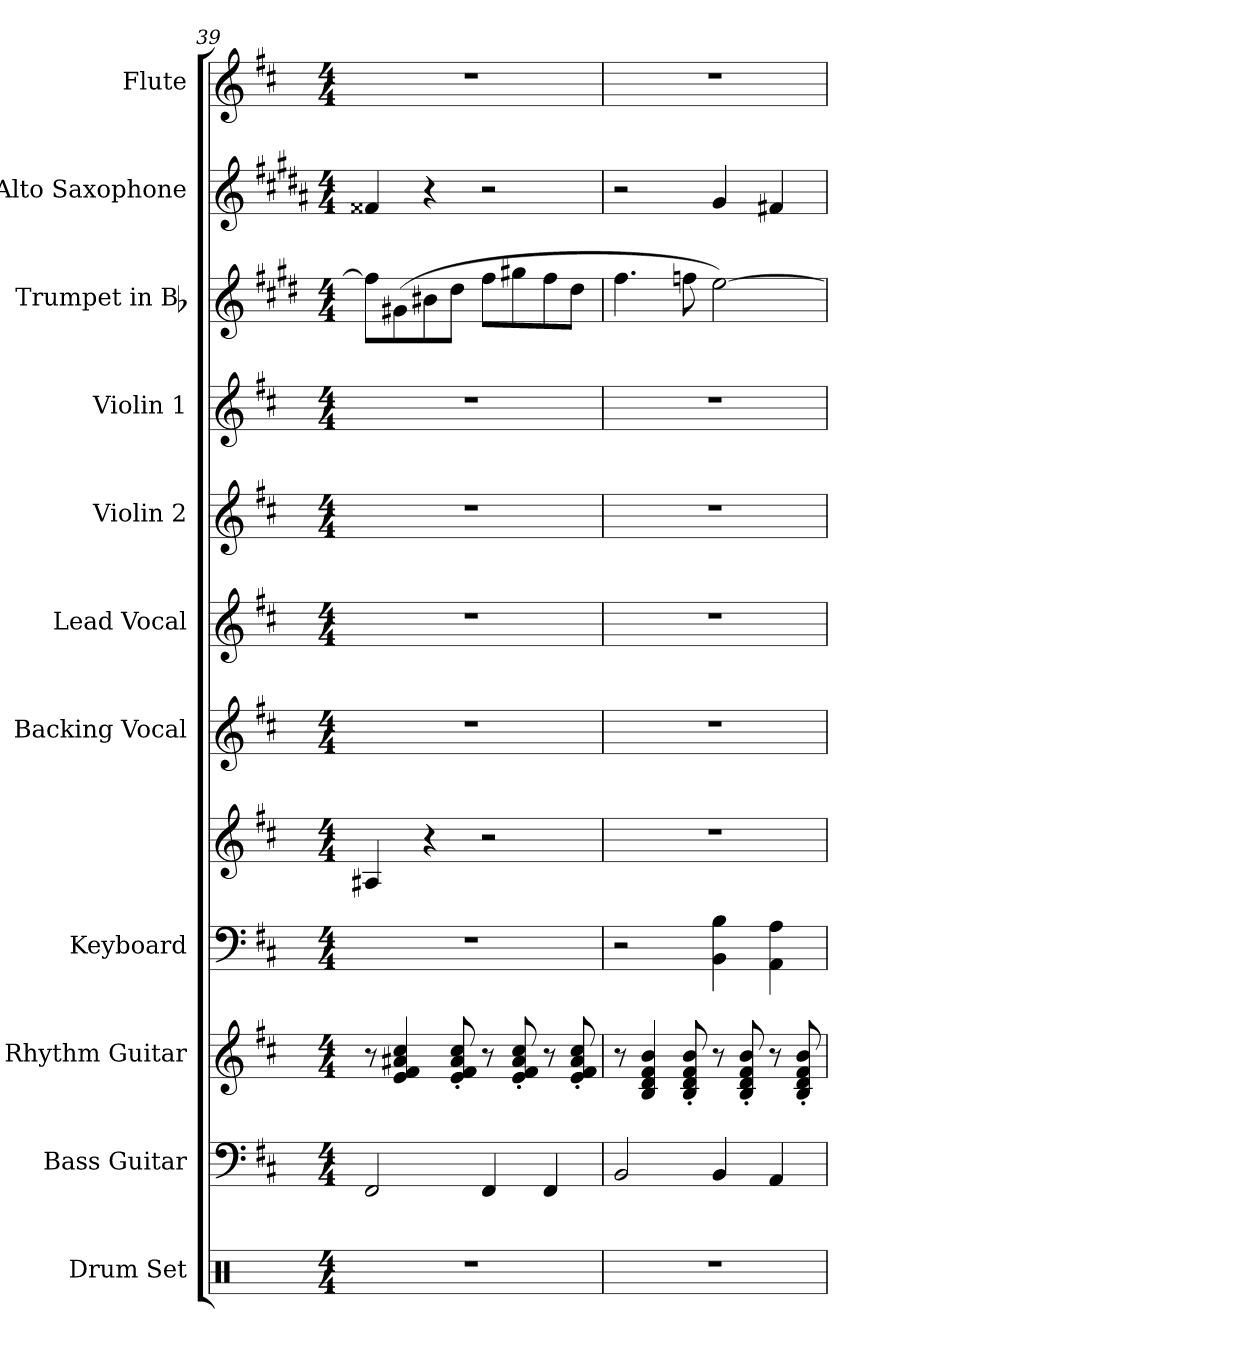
**kern	**kern	**kern	**kern	**kern	**kern	**kern	**kern	**kern	**kern	**kern	**kern
*part11	*part10	*part9	*part8	*part8	*part7	*part6	*part5	*part4	*part3	*part2	*part1
*staff12	*staff11	*staff10	*staff9	*staff8	*staff7	*staff6	*staff5	*staff4	*staff3	*staff2	*staff1
*I"Drum Set	*I"Bass Guitar	*I"Rhythm Guitar	*I"Keyboard	*	*I"Backing Vocal	*I"Lead Vocal	*I"Violin 2	*I"Violin 1	*I"Trumpet in Bb	*I"Alto Saxophone	*I"Flute
*I'Dr.	*I'Bass	*I'Rhy.	*I'Kbd.	*	*	*	*I'Vln. 2	*I'Vln. 1	*I'Tpt.	*I'Alto Sax.	*I'Fl.
*clefX	*clefF4	*clefG2	*clefF4	*clefG2	*clefG2	*clefG2	*clefG2	*clefG2	*clefG2	*clefG2	*clefG2
*	*ITrd7c12	*ITrd7c12	*	*	*	*	*	*	*ITrd1c2	*ITrd5c9	*
*k[]	*k[f#c#]	*k[f#c#]	*k[f#c#]	*k[f#c#]	*k[f#c#]	*k[f#c#]	*k[f#c#]	*k[f#c#]	*k[f#c#]	*k[f#c#]	*k[f#c#]
*C:	*b:	*b:	*b:	*b:	*b:	*b:	*b:	*b:	*b:	*b:	*b:
*M4/4	*M4/4	*M4/4	*M4/4	*M4/4	*M4/4	*M4/4	*M4/4	*M4/4	*M4/4	*M4/4	*M4/4
=39	=39	=39	=39	=39	=39	=39	=39	=39	=39	=39	=39
1r	2FFF#i/	8r	1r	4A#Xi/	1r	1r	1r	1r	8eei\L]	4A#Xi/	1r
.	.	4Ei/ 4F#i 4A#Xi 4c#i	.	.	.	.	.	.	(8f#Xi\	.	.
.	.	.	.	4r	.	.	.	.	8a#Xi\	4r	.
.	.	8Ei/' 8F#i' 8A#i' 8c#i'	.	.	.	.	.	.	8cc#i\J	.	.
.	4FFF#i/	8r	.	2r	.	.	.	.	8eei\L	2r	.
.	.	8Ei/' 8F#i' 8A#i' 8c#i'	.	.	.	.	.	.	8ff#Xi\	.	.
.	4FFF#i/	8r	.	.	.	.	.	.	8eei\	.	.
.	.	8Ei/' 8F#i' 8A#i' 8c#i'	.	.	.	.	.	.	8cc#i\J	.	.
=40	=40	=40	=40	=40	=40	=40	=40	=40	=40	=40	=40
1r	2BBBi/	8r	2r	1r	1r	1r	1r	1r	4.eei\	2r	1r
.	.	4BBi/ 4Di 4F#i 4Bi	.	.	.	.	.	.	.	.	.
.	.	8BBi/' 8Di' 8F#i' 8Bi'	.	.	.	.	.	.	8ee-Xi\	.	.
.	4BBBi/	8r	4BBi\ 4Bi	.	.	.	.	.	[>2ddi\)	4Bi/	.
.	.	8BBi/' 8Di' 8F#i' 8Bi'	.	.	.	.	.	.	.	.	.
.	4AAAi/	8r	4AAi\ 4Ai	.	.	.	.	.	.	4Ani/	.
.	.	8BBi/' 8Di' 8F#i' 8Bi'	.	.	.	.	.	.	.	.	.
=	=	=	=	=	=	=	=	=	=	=	=
*-	*-	*-	*-	*-	*-	*-	*-	*-	*-	*-	*-
